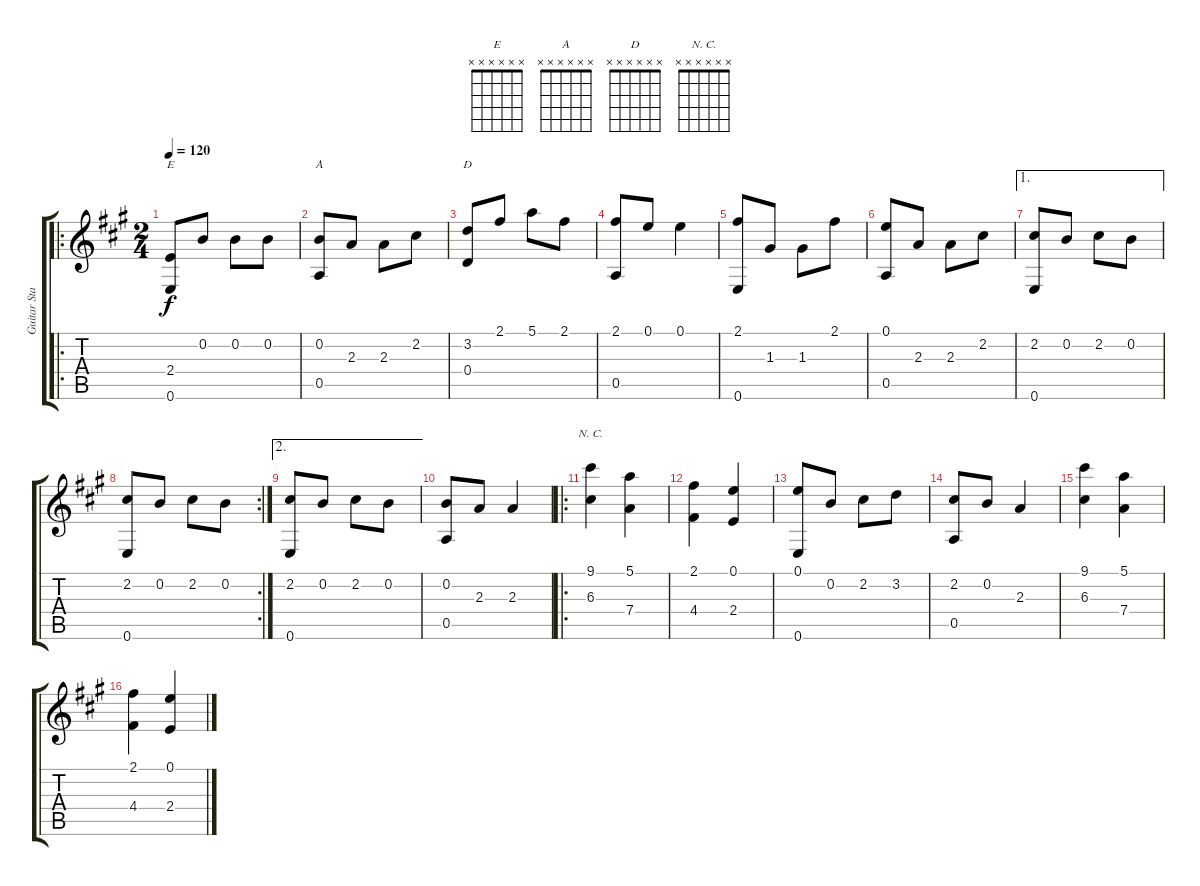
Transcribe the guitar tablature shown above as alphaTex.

\track ("Guitar Standart" "Guitar Sta") {instrument acousticguitarnylon}
\staff {score tabs}
\tuning (E4 B3 G3 D3 A2 E2) {hide}
\chord ("E" x x x x x x)
\chord ("A" x x x x x x)
\chord ("D" x x x x x x)
\chord ("N. C." x x x x x x)
\ro
\ts (2 4)
\tempo 120
\clef g2
\ks a
(2.4 0.6).8{ch "E" dy f instrument acousticguitarnylon} 0.2.8 0.2.8 0.2.8 |
(0.2 0.5).8{ch "A"} 2.3.8 2.3.8 2.2.8 |
(3.2 0.4).8{ch "D"} 2.1.8 5.1.8 2.1.8 |
(2.1 0.5).8 0.1.8 0.1.4 |
(2.1 0.6).8 1.3.8 1.3.8 2.1.8 |
(0.1 0.5).8 2.3.8 2.3.8 2.2.8 |
\ae 1
(2.2 0.6).8 0.2.8 2.2.8 0.2.8 |
\rc 2
(2.2 0.6).8 0.2.8 2.2.8 0.2.8 |
\ae 2
(2.2 0.6).8 0.2.8 2.2.8 0.2.8 |
(0.2 0.5).8 2.3.8 2.3.4 |
\ro
(9.1 6.3).4{ch "N. C."} (5.1 7.4).4 |
(2.1 4.4).4 (0.1 2.4).4 |
(0.1 0.6).8 0.2.8 2.2.8 3.2.8 |
(2.2 0.5).8 0.2.8 2.3.4 |
(9.1 6.3).4 (5.1 7.4).4 |
(2.1 4.4).4 (0.1 2.4).4
